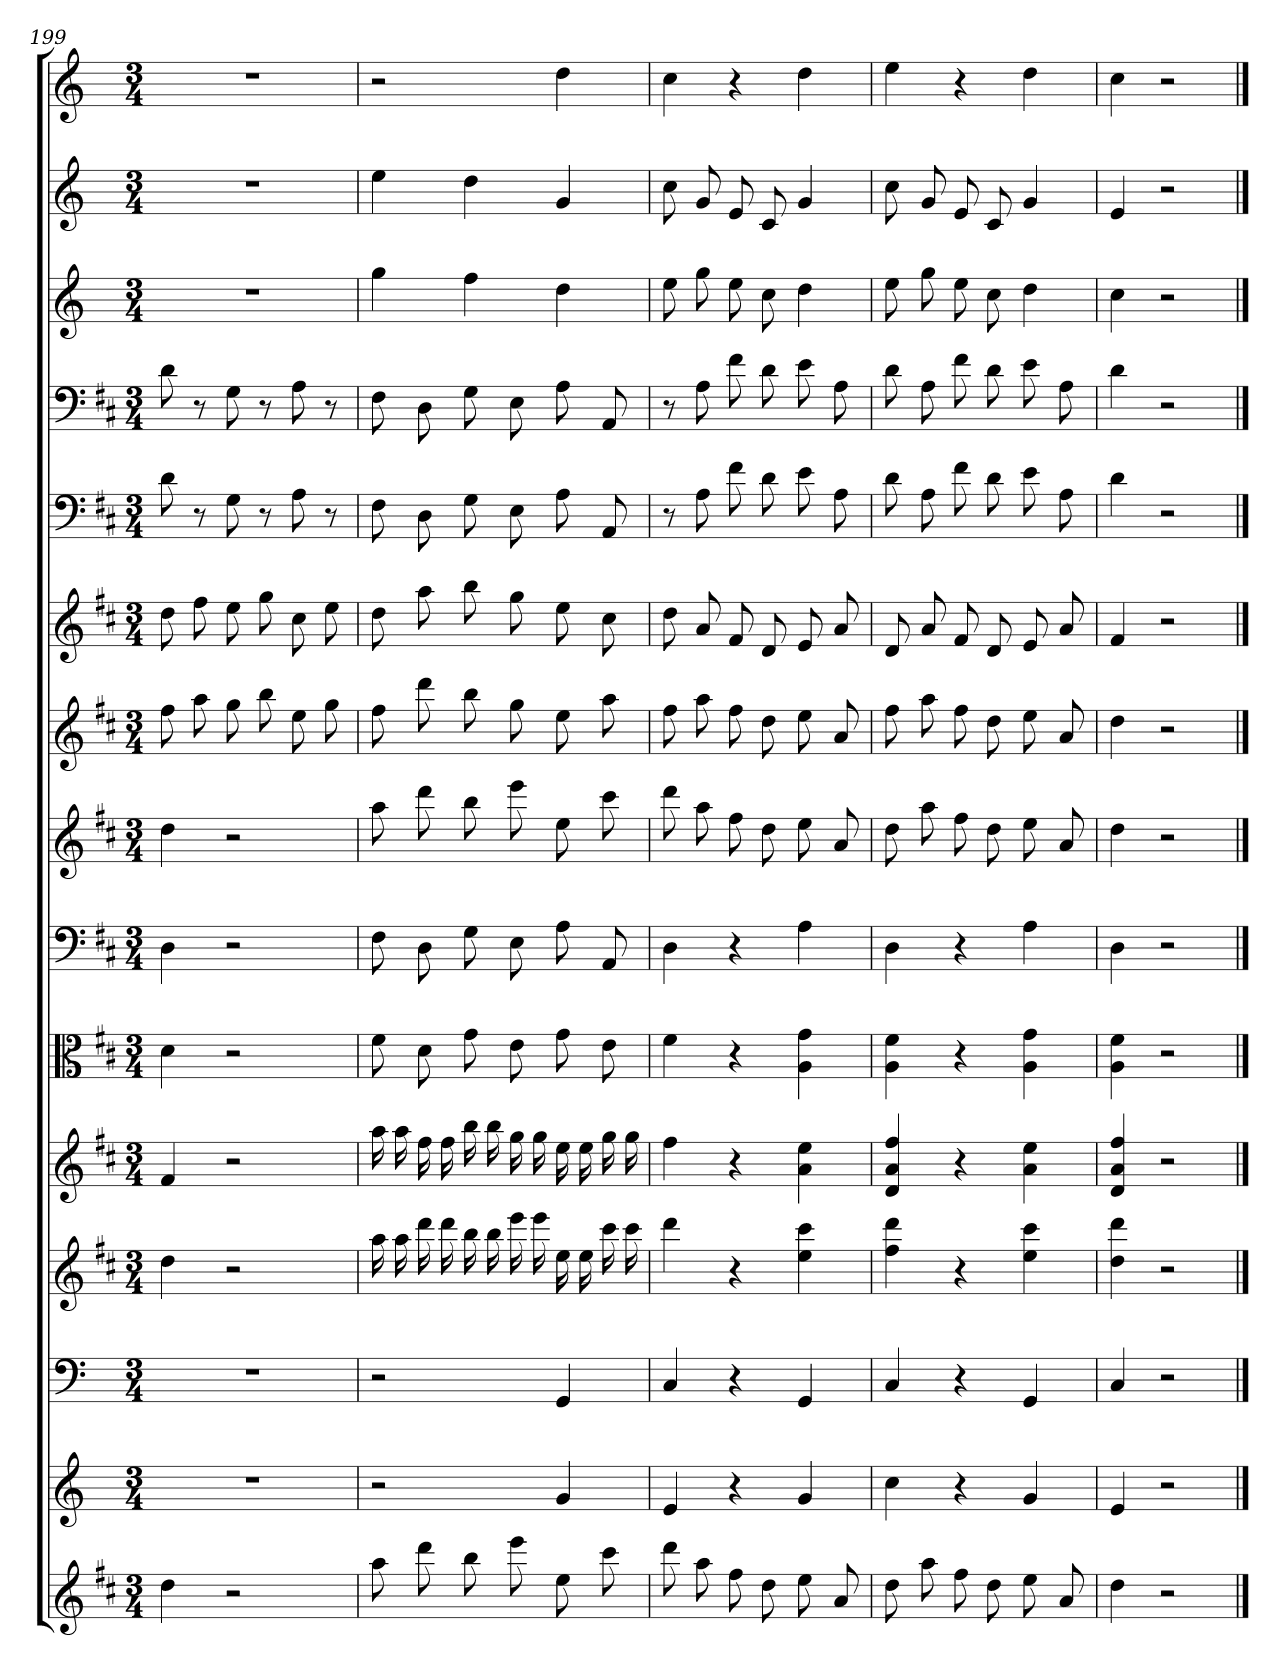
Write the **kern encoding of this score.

**kern	**kern	**kern	**kern	**kern	**kern	**kern	**kern	**kern	**kern	**kern	**kern	**kern	**kern	**kern
*part15	*part14	*part13	*part12	*part11	*part10	*part9	*part8	*part7	*part6	*part5	*part4	*part3	*part2	*part1
*staff15	*staff14	*staff13	*staff12	*staff11	*staff10	*staff9	*staff8	*staff7	*staff6	*staff5	*staff4	*staff3	*staff2	*staff1
*	*	*clefF4	*	*	*clefC3	*clefF4	*	*	*	*clefF4	*clefF4	*	*	*
*k[f#c#]	*k[]	*k[]	*k[f#c#]	*k[f#c#]	*k[f#c#]	*k[f#c#]	*k[f#c#]	*k[f#c#]	*k[f#c#]	*k[f#c#]	*k[f#c#]	*k[]	*k[]	*k[]
*M3/4	*M3/4	*M3/4	*M3/4	*M3/4	*M3/4	*M3/4	*M3/4	*M3/4	*M3/4	*M3/4	*M3/4	*M3/4	*M3/4	*M3/4
=199	=199	=199	=199	=199	=199	=199	=199	=199	=199	=199	=199	=199	=199	=199
4dd	2.r	2.r	4dd	4f#	4d	4D	4dd	8ff#	8dd	8d	8d	2.r	2.r	2.r
.	.	.	.	.	.	.	.	8aa	8ff#	8r	8r	.	.	.
2r	.	.	2r	2r	2r	2r	2r	8gg	8ee	8G	8G	.	.	.
.	.	.	.	.	.	.	.	8bb	8gg	8r	8r	.	.	.
.	.	.	.	.	.	.	.	8ee	8cc#	8A	8A	.	.	.
.	.	.	.	.	.	.	.	8gg	8ee	8r	8r	.	.	.
=200	=200	=200	=200	=200	=200	=200	=200	=200	=200	=200	=200	=200	=200	=200
8aa	2r	2r	16aa	16aa	8f#	8F#	8aa	8ff#	8dd	8F#	8F#	4gg	4ee	2r
.	.	.	16aa	16aa	.	.	.	.	.	.	.	.	.	.
8ddd	.	.	16ddd	16ff#	8d	8D	8ddd	8ddd	8aa	8D	8D	.	.	.
.	.	.	16ddd	16ff#	.	.	.	.	.	.	.	.	.	.
8bb	.	.	16bb	16bb	8g	8G	8bb	8bb	8bb	8G	8G	4ff	4dd	.
.	.	.	16bb	16bb	.	.	.	.	.	.	.	.	.	.
8eee	.	.	16eee	16gg	8e	8E	8eee	8gg	8gg	8E	8E	.	.	.
.	.	.	16eee	16gg	.	.	.	.	.	.	.	.	.	.
8ee	4g	4GG	16ee	16ee	8g	8A	8ee	8ee	8ee	8A	8A	4dd	4g	4dd
.	.	.	16ee	16ee	.	.	.	.	.	.	.	.	.	.
8ccc#	.	.	16ccc#	16gg	8e	8AA	8ccc#	8aa	8cc#	8AA	8AA	.	.	.
.	.	.	16ccc#	16gg	.	.	.	.	.	.	.	.	.	.
=201	=201	=201	=201	=201	=201	=201	=201	=201	=201	=201	=201	=201	=201	=201
8ddd	4e	4C	4ddd	4ff#	4f#	4D	8ddd	8ff#	8dd	8r	8r	8ee	8cc	4cc
8aa	.	.	.	.	.	.	8aa	8aa	8a	8A	8A	8gg	8g	.
8ff#	4r	4r	4r	4r	4r	4r	8ff#	8ff#	8f#	8f#	8f#	8ee	8e	4r
8dd	.	.	.	.	.	.	8dd	8dd	8d	8d	8d	8cc	8c	.
8ee	4g	4GG	4ee 4ccc#	4a 4ee	4A 4g	4A	8ee	8ee	8e	8e	8e	4dd	4g	4dd
8a	.	.	.	.	.	.	8a	8a	8a	8A	8A	.	.	.
=202	=202	=202	=202	=202	=202	=202	=202	=202	=202	=202	=202	=202	=202	=202
8dd	4cc	4C	4ff# 4ddd	4d 4a 4ff#	4A 4f#	4D	8dd	8ff#	8d	8d	8d	8ee	8cc	4ee
8aa	.	.	.	.	.	.	8aa	8aa	8a	8A	8A	8gg	8g	.
8ff#	4r	4r	4r	4r	4r	4r	8ff#	8ff#	8f#	8f#	8f#	8ee	8e	4r
8dd	.	.	.	.	.	.	8dd	8dd	8d	8d	8d	8cc	8c	.
8ee	4g	4GG	4ee 4ccc#	4a 4ee	4A 4g	4A	8ee	8ee	8e	8e	8e	4dd	4g	4dd
8a	.	.	.	.	.	.	8a	8a	8a	8A	8A	.	.	.
=203	=203	=203	=203	=203	=203	=203	=203	=203	=203	=203	=203	=203	=203	=203
4dd	4e	4C	4dd 4ddd	4d 4a 4ff#	4A 4f#	4D	4dd	4dd	4f#	4d	4d	4cc	4e	4cc
2r	2r	2r	2r	2r	2r	2r	2r	2r	2r	2r	2r	2r	2r	2r
==	==	==	==	==	==	==	==	==	==	==	==	==	==	==
*-	*-	*-	*-	*-	*-	*-	*-	*-	*-	*-	*-	*-	*-	*-
